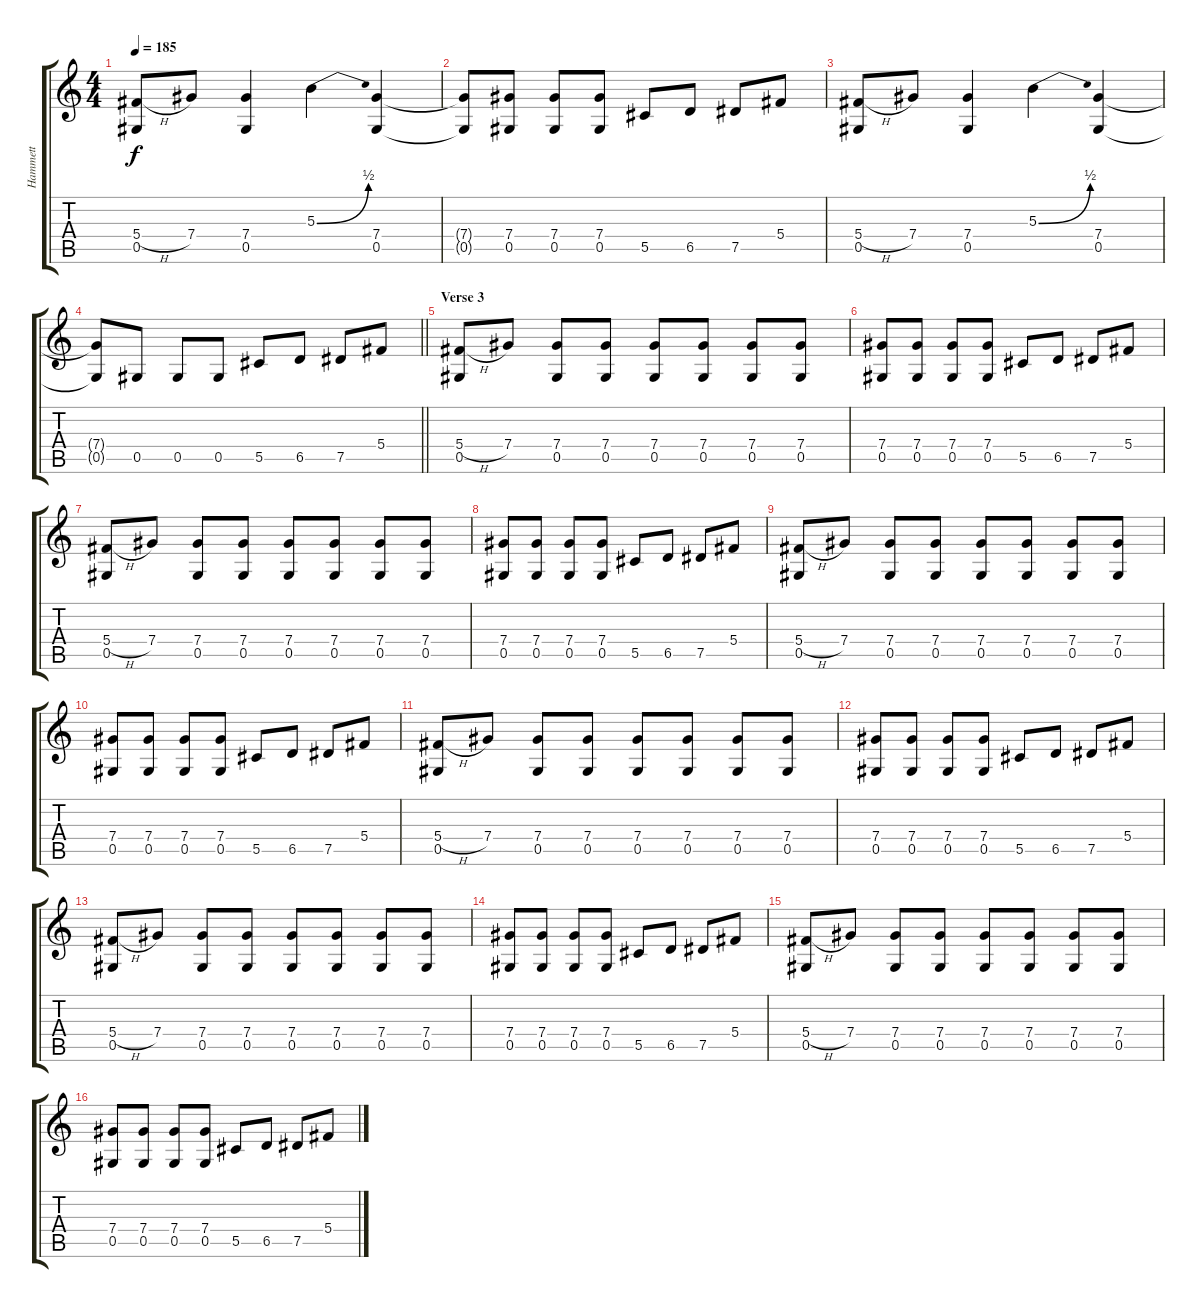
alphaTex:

\track ("Hammett" "Hammett") {instrument distortionguitar}
\staff {score tabs}
\tuning (Eb4 Bb3 Gb3 Db3 Ab2 Eb2) {hide}
\ts (4 4)
\tempo 185
\clef g2
\ks c
(5.4{h} 0.5).8{dy f} 7.4.8 (7.4 0.5).4 5.3{be (bend 0 0 60 2)}.4 (7.4 0.5).4 |
(7.4{t} 0.5{t}).8 (7.4 0.5).8 (7.4 0.5).8 (7.4 0.5).8 5.5.8 6.5.8 7.5.8 5.4.8 |
(5.4{h} 0.5).8 7.4.8 (7.4 0.5).4 5.3{be (bend 0 0 60 2)}.4 (7.4 0.5).4 |
\barLineRight lightlight
(7.4{t} 0.5{t}).8 0.5.8 0.5.8 0.5.8 5.5.8 6.5.8 7.5.8 5.4.8 |
\section ("" "Verse 3")
(5.4{h} 0.5).8 7.4.8 (7.4 0.5).8 (7.4 0.5).8 (7.4 0.5).8 (7.4 0.5).8 (7.4 0.5).8 (7.4 0.5).8 |
(7.4 0.5).8 (7.4 0.5).8 (7.4 0.5).8 (7.4 0.5).8 5.5.8 6.5.8 7.5.8 5.4.8 |
(5.4{h} 0.5).8 7.4.8 (7.4 0.5).8 (7.4 0.5).8 (7.4 0.5).8 (7.4 0.5).8 (7.4 0.5).8 (7.4 0.5).8 |
(7.4 0.5).8 (7.4 0.5).8 (7.4 0.5).8 (7.4 0.5).8 5.5.8 6.5.8 7.5.8 5.4.8 |
(5.4{h} 0.5).8 7.4.8 (7.4 0.5).8 (7.4 0.5).8 (7.4 0.5).8 (7.4 0.5).8 (7.4 0.5).8 (7.4 0.5).8 |
(7.4 0.5).8 (7.4 0.5).8 (7.4 0.5).8 (7.4 0.5).8 5.5.8 6.5.8 7.5.8 5.4.8 |
(5.4{h} 0.5).8 7.4.8 (7.4 0.5).8 (7.4 0.5).8 (7.4 0.5).8 (7.4 0.5).8 (7.4 0.5).8 (7.4 0.5).8 |
(7.4 0.5).8 (7.4 0.5).8 (7.4 0.5).8 (7.4 0.5).8 5.5.8 6.5.8 7.5.8 5.4.8 |
(5.4{h} 0.5).8 7.4.8 (7.4 0.5).8 (7.4 0.5).8 (7.4 0.5).8 (7.4 0.5).8 (7.4 0.5).8 (7.4 0.5).8 |
(7.4 0.5).8 (7.4 0.5).8 (7.4 0.5).8 (7.4 0.5).8 5.5.8 6.5.8 7.5.8 5.4.8 |
(5.4{h} 0.5).8 7.4.8 (7.4 0.5).8 (7.4 0.5).8 (7.4 0.5).8 (7.4 0.5).8 (7.4 0.5).8 (7.4 0.5).8 |
(7.4 0.5).8 (7.4 0.5).8 (7.4 0.5).8 (7.4 0.5).8 5.5.8 6.5.8 7.5.8 5.4.8
